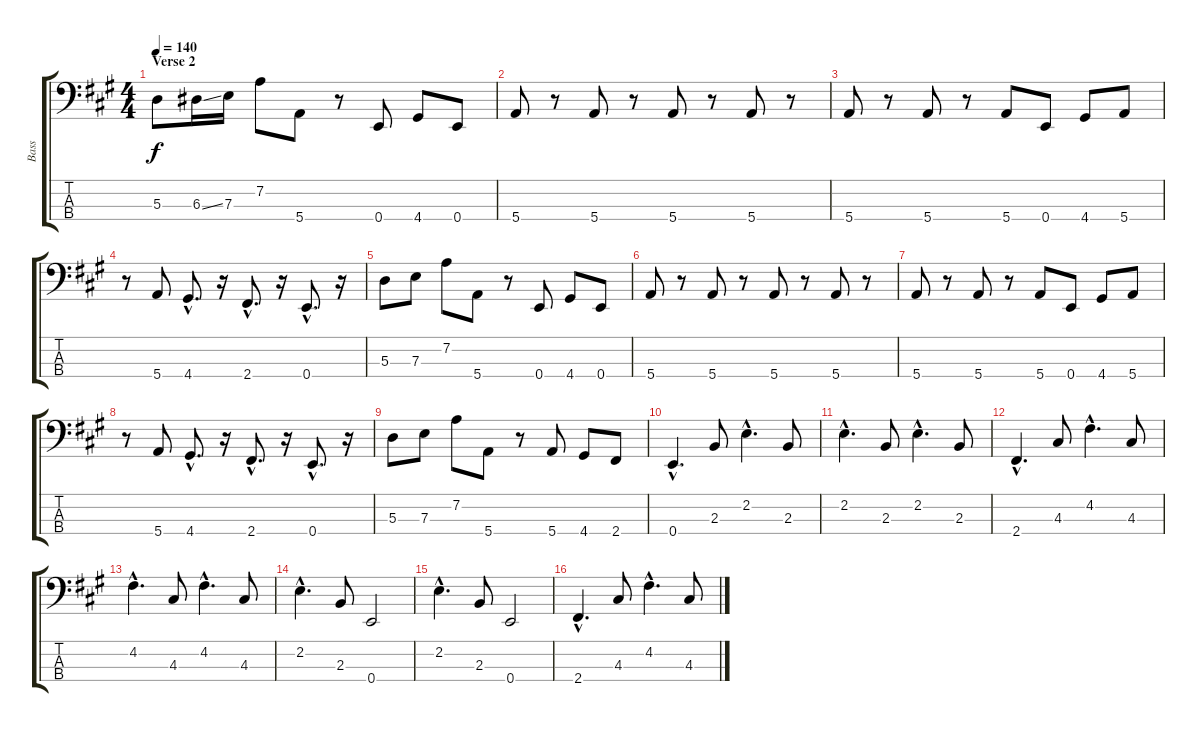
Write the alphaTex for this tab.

\track ("Bass" "Bass") {instrument electricbassfinger}
\staff {score tabs}
\tuning (G2 D2 A1 E1) {hide}
\ts (4 4)
\section ("" "Verse 2")
\tempo 140
\clef f4
\ks a
5.3.8{dy f} 6.3{ss}.16 7.3.16 7.2.8 5.4.8 r.8 0.4.8 4.4.8 0.4.8 |
5.4.8 r.8 5.4.8 r.8 5.4.8 r.8 5.4.8 r.8 |
5.4.8 r.8 5.4.8 r.8 5.4.8 0.4.8 4.4.8 5.4.8 |
r.8 5.4.8 4.4{hac}.8{d} r.16 2.4{hac}.8{d} r.16 0.4{hac}.8{d} r.16 |
5.3.8 7.3.8 7.2.8 5.4.8 r.8 0.4.8 4.4.8 0.4.8 |
5.4.8 r.8 5.4.8 r.8 5.4.8 r.8 5.4.8 r.8 |
5.4.8 r.8 5.4.8 r.8 5.4.8 0.4.8 4.4.8 5.4.8 |
r.8 5.4.8 4.4{hac}.8{d} r.16 2.4{hac}.8{d} r.16 0.4{hac}.8{d} r.16 |
5.3.8 7.3.8 7.2.8 5.4.8 r.8 5.4.8 4.4.8 2.4.8 |
0.4{hac}.4{d} 2.3.8 2.2{hac}.4{d} 2.3.8 |
2.2{hac}.4{d} 2.3.8 2.2{hac}.4{d} 2.3.8 |
2.4{hac}.4{d} 4.3.8 4.2{hac}.4{d} 4.3.8 |
4.2{hac}.4{d} 4.3.8 4.2{hac}.4{d} 4.3.8 |
2.2{hac}.4{d} 2.3.8 0.4.2 |
2.2{hac}.4{d} 2.3.8 0.4.2 |
2.4{hac}.4{d} 4.3.8 4.2{hac}.4{d} 4.3.8
